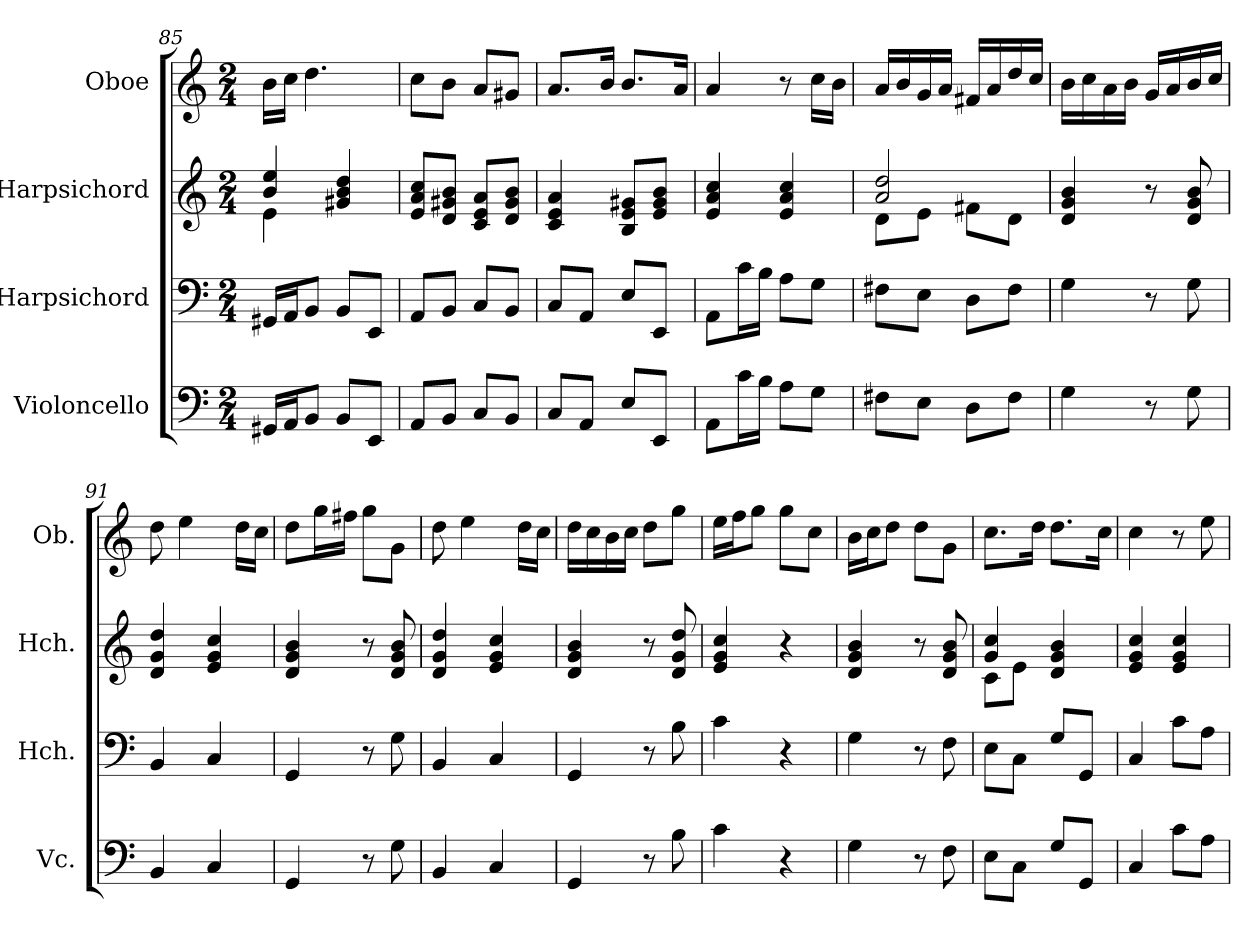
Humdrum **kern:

**kern	**kern	**kern	**kern
*part4	*part3	*part2	*part1
*staff4	*staff3	*staff2	*staff1
*I"Violoncello	*I"Harpsichord	*I"Harpsichord	*I"Oboe
*I'Vc.	*I'Hch.	*I'Hch.	*I'Ob.
*clefF4	*clefF4	*clefG2	*clefG2
*k[]	*k[]	*k[]	*k[]
*M2/4	*M2/4	*M2/4	*M2/4
=85	=85	=85	=85
*	*	*^	*
16GG#X/LL	16GG#X/LL	4b/ 4ee/	4e\	16b\LL
16AA/J	16AA/J	.	.	16cc\JJ
8BB/J	8BB/J	.	.	4.dd\
8BB/L	8BB/L	4g#X/ 4b/ 4dd/	4ryy	.
8EE/J	8EE/J	.	.	.
*	*	*v	*v	*
!!LO:PB:g=z
=86	=86	=86	=86
8AA/L	8AA/L	8e/ 8a/ 8cc/L	8cc\L
8BB/J	8BB/J	8d/ 8g#X/ 8b/J	8b\J
8C/L	8C/L	8c/ 8e/ 8a/L	8a/L
8BB/J	8BB/J	8d/ 8g#/ 8b/J	8g#X/J
=87	=87	=87	=87
8C/L	8C/L	4c/ 4e/ 4a/	8.a/L
8AA/J	8AA/J	.	.
.	.	.	16b/Jk
8E/L	8E/L	8B/ 8e/ 8g#X/L	8.b/L
8EE/J	8EE/J	8e/ 8g#/ 8b/J	.
.	.	.	16a/Jk
=88	=88	=88	=88
8AA\L	8AA\L	4e/ 4a/ 4cc/	4a/
16c\L	16c\L	.	.
16B\JJ	16B\JJ	.	.
8A\L	8A\L	4e/ 4a/ 4cc/	8r
8G\J	8G\J	.	16cc\LL
.	.	.	16b\JJ
=89	=89	=89	=89
*	*	*^	*
8F#X\L	8F#X\L	2a/ 2dd/	8d\L	16a/LL
.	.	.	.	16b/
8E\J	8E\J	.	8e\J	16g/
.	.	.	.	16a/JJ
8D\L	8D\L	.	8f#X\L	16f#X/LL
.	.	.	.	16a/
8F#\J	8F#\J	.	8d\J	16dd/
.	.	.	.	16cc/JJ
*	*	*v	*v	*
=90	=90	=90	=90
4G\	4G\	4d/ 4g/ 4b/	16b\LL
.	.	.	16cc\
.	.	.	16a\
.	.	.	16b\JJ
8r	8r	8r	16g/LL
.	.	.	16a/
8G\	8G\	8d/ 8g/ 8b/	16b/
.	.	.	16cc/JJ
=91	=91	=91	=91
4BB/	4BB/	4d/ 4g/ 4dd/	8dd\
.	.	.	4ee\
4C/	4C/	4e/ 4g/ 4cc/	.
.	.	.	16dd\LL
.	.	.	16cc\JJ
!!LO:LB:g=z
=92	=92	=92	=92
4GG/	4GG/	4d/ 4g/ 4b/	8dd\L
.	.	.	16gg\L
.	.	.	16ff#X\JJ
8r	8r	8r	8gg\L
8G\	8G\	8d/ 8g/ 8b/	8g\J
=93	=93	=93	=93
4BB/	4BB/	4d/ 4g/ 4dd/	8dd\
.	.	.	4ee\
4C/	4C/	4e/ 4g/ 4cc/	.
.	.	.	16dd\LL
.	.	.	16cc\JJ
=94	=94	=94	=94
4GG/	4GG/	4d/ 4g/ 4b/	16dd\LL
.	.	.	16cc\
.	.	.	16b\
.	.	.	16cc\JJ
8r	8r	8r	8dd\L
8B\	8B\	8d/ 8g/ 8dd/	8gg\J
=95	=95	=95	=95
4c\	4c\	4e/ 4g/ 4cc/	16ee\LL
.	.	.	16ff\J
.	.	.	8gg\J
4r	4r	4r	8gg\L
.	.	.	8cc\J
=96	=96	=96	=96
4G\	4G\	4d/ 4g/ 4b/	16b\LL
.	.	.	16cc\J
.	.	.	8dd\J
8r	8r	8r	8dd\L
8F\	8F\	8d/ 8g/ 8b/	8g\J
=97	=97	=97	=97
*	*	*^	*
8E\L	8E\L	4g/ 4cc/	8c\L	8.cc\L
8C\J	8C\J	.	8e\J	.
.	.	.	.	16dd\Jk
8G/L	8G/L	4d/ 4g/ 4b/	4ryy	8.dd\L
8GG/J	8GG/J	.	.	.
.	.	.	.	16cc\Jk
*	*	*v	*v	*
=98	=98	=98	=98
4C/	4C/	4e/ 4g/ 4cc/	4cc\
8c\L	8c\L	4e/ 4g/ 4cc/	8r
8A\J	8A\J	.	8ee\
=	=	=	=
*-	*-	*-	*-
